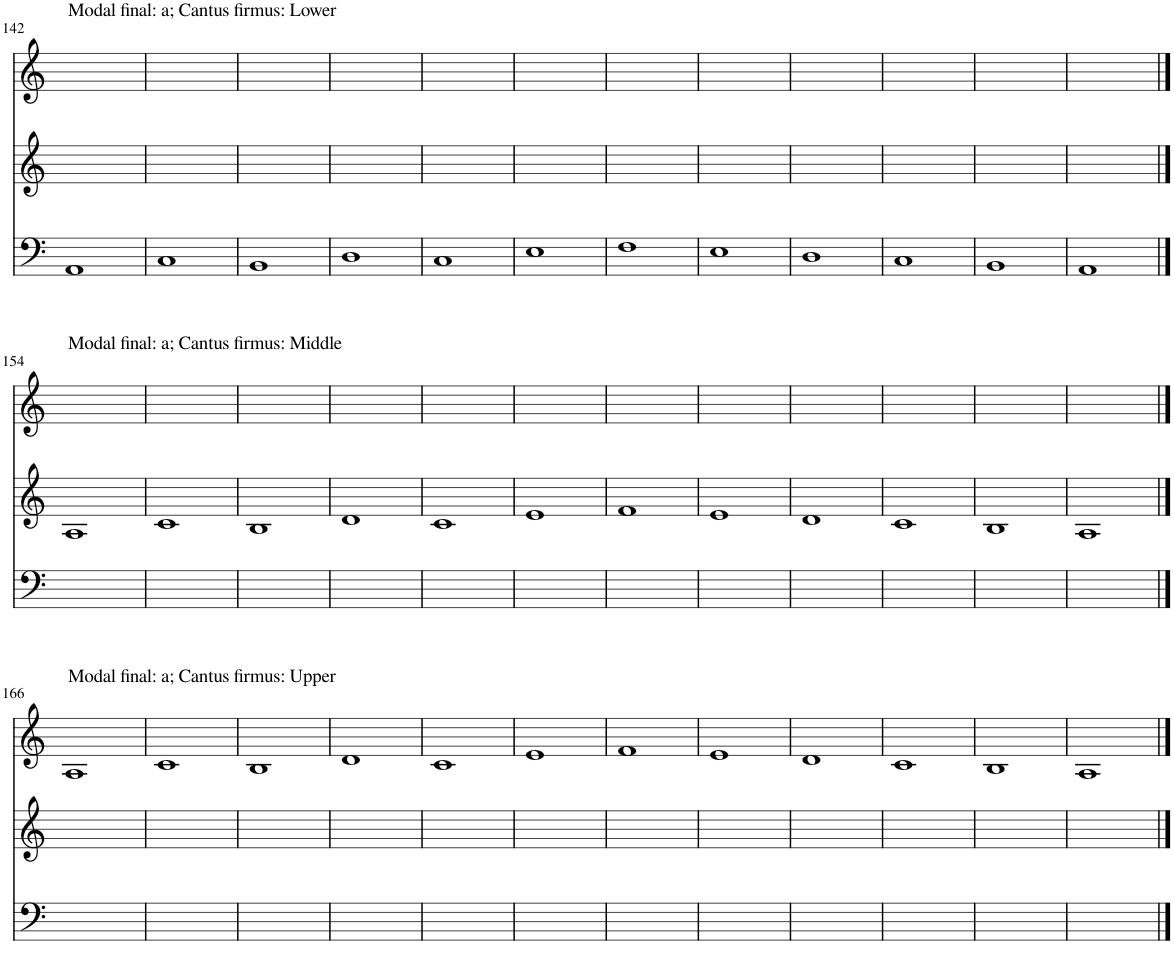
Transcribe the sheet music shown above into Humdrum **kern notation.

**kern	**kern	**kern
*part3	*part2	*part1
*staff3	*staff2	*staff1
*I"Piano	*I"Piano	*I"Piano
*I'Pno	*I'Pno	*I'Pno
!!LO:PB:g=z
*clefF4	*clefG2	*clefG2
*k[]	*k[]	*k[]
*M4/4	*M4/4	*M4/4
=142	=142	=142
!	!	!LO:TX:a:t=Modal final&colon; a; Cantus firmus&colon; Lower
1AA	1ryy	1ryy
=143	=143	=143
1C	1ryy	1ryy
=144	=144	=144
1BB	1ryy	1ryy
=145	=145	=145
1D	1ryy	1ryy
=146	=146	=146
1C	1ryy	1ryy
=147	=147	=147
1E	1ryy	1ryy
=148	=148	=148
1F	1ryy	1ryy
=149	=149	=149
1E	1ryy	1ryy
=150	=150	=150
1D	1ryy	1ryy
=151	=151	=151
1C	1ryy	1ryy
=152	=152	=152
1BB	1ryy	1ryy
=153	=153	=153
1AA	1ryy	1ryy
!!LO:LB:g=z
==154	==154	==154
!	!	!LO:TX:a:t=Modal final&colon; a; Cantus firmus&colon; Middle
1ryy	1A	1ryy
=155	=155	=155
1ryy	1c	1ryy
=156	=156	=156
1ryy	1B	1ryy
=157	=157	=157
1ryy	1d	1ryy
=158	=158	=158
1ryy	1c	1ryy
=159	=159	=159
1ryy	1e	1ryy
=160	=160	=160
1ryy	1f	1ryy
=161	=161	=161
1ryy	1e	1ryy
=162	=162	=162
1ryy	1d	1ryy
=163	=163	=163
1ryy	1c	1ryy
=164	=164	=164
1ryy	1B	1ryy
=165	=165	=165
1ryy	1A	1ryy
!!LO:LB:g=z
==166	==166	==166
!	!	!LO:TX:a:t=Modal final&colon; a; Cantus firmus&colon; Upper
1ryy	1ryy	1A
=167	=167	=167
1ryy	1ryy	1c
=168	=168	=168
1ryy	1ryy	1B
=169	=169	=169
1ryy	1ryy	1d
=170	=170	=170
1ryy	1ryy	1c
=171	=171	=171
1ryy	1ryy	1e
=172	=172	=172
1ryy	1ryy	1f
=173	=173	=173
1ryy	1ryy	1e
=174	=174	=174
1ryy	1ryy	1d
=175	=175	=175
1ryy	1ryy	1c
=176	=176	=176
1ryy	1ryy	1B
=177	=177	=177
1ryy	1ryy	1A
==	==	==
*-	*-	*-
